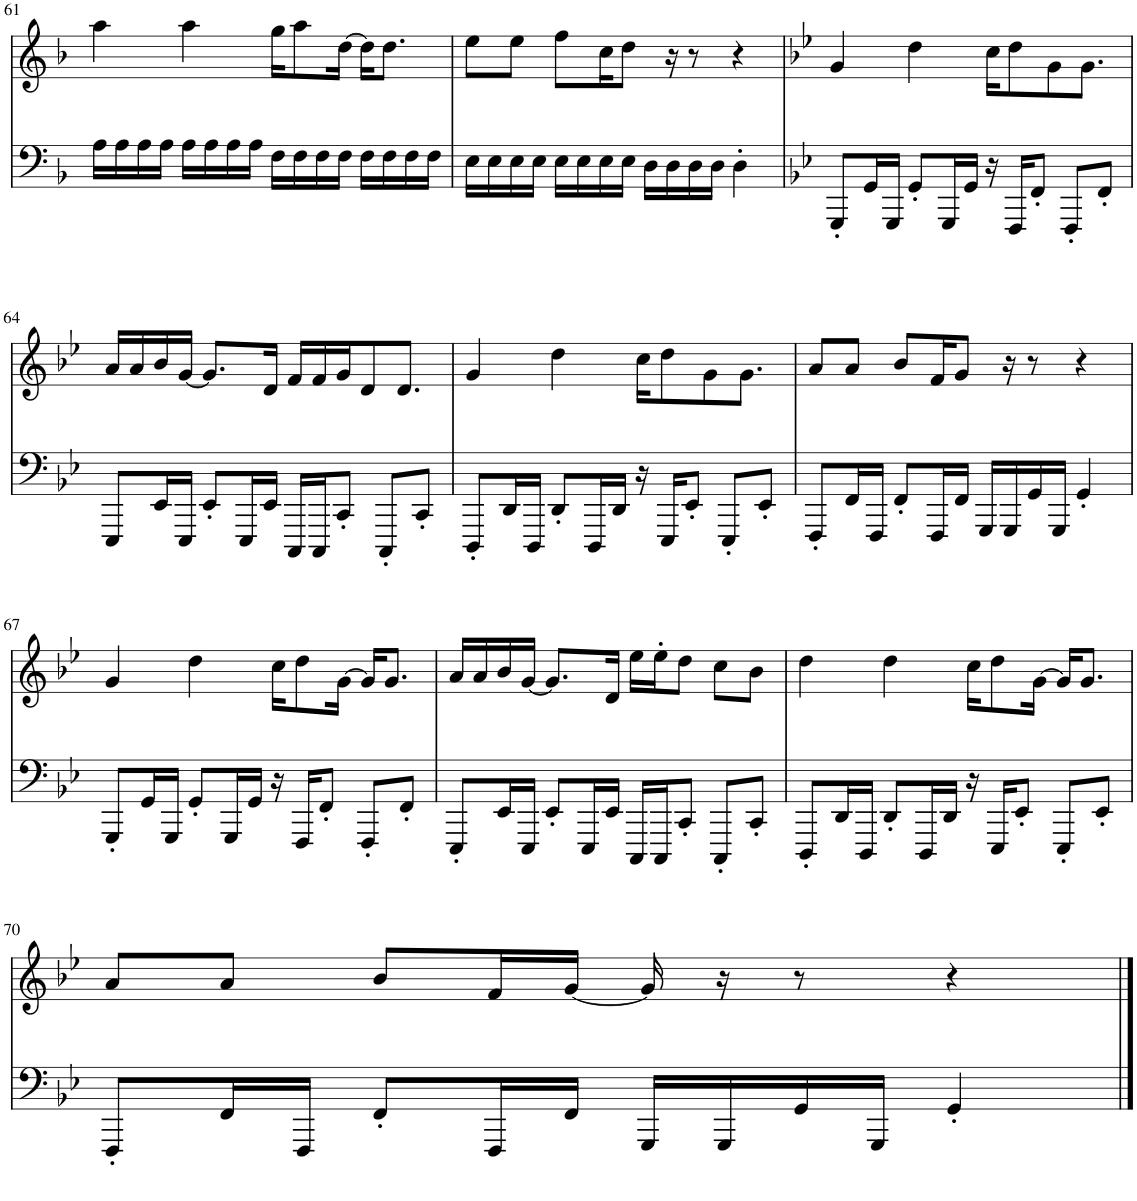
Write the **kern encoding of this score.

**kern	**kern
*part1	*part1
*staff2	*staff1
*I"Piano	*
*I'Pno.	*
!!LO:PB:g=z
*clefF4	*clefG2
*k[b-]	*k[b-]
*M4/4	*M4/4
=61	=61
16A\LL	4aa\
16A\	.
16A\	.
16A\JJ	.
16A\LL	4aa\
16A\	.
16A\	.
16A\JJ	.
16F\LL	16gg\KL
16F\	8aa\
16F\	.
16F\JJ	[16dd\Jk
16F\LL	16dd\KL]
16F\	8.dd\J
16F\	.
16F\JJ	.
=62	=62
16E\LL	8ee\L
16E\	.
16E\	8ee\J
16E\JJ	.
16E\LL	8ff\L
16E\	.
16E\	16cc\K
16E\JJ	8dd\J
16D\LL	.
16D\	16r
16D\	8r
16D\JJ	.
4D'\	4r
=63	=63
*k[b-e-]	*k[b-e-]
8GGG'/L	4g/
16GG/L	.
16GGG/JJ	.
8GG'/L	4dd\
16GGG/L	.
16GG/JJ	.
16r	16cc\KL
16FFF/KL	8dd\
8FF'/J	.
.	8g\
8FFF'/L	.
.	8.g\J
8FF'/J	.
!!LO:LB:g=z
=64	=64
*k[b-e-]	*k[b-e-]
8EEE-/L	16a/LL
.	16a/
16EE-/L	16b-/
16EEE-/JJ	[16g/JJ
8EE-'/L	8.g/L]
16EEE-/L	.
16EE-/JJ	16d/Jk
16CCC/LL	16f/LL
16CCC/J	16f/
8CC'/J	16g/J
.	8d/
8CCC'/L	.
.	8.d/J
8CC'/J	.
=65	=65
8DDD'/L	4g/
16DD/L	.
16DDD/JJ	.
8DD'/L	4dd\
16DDD/L	.
16DD/JJ	.
16r	16cc\KL
16EEE-/KL	8dd\
8EE-'/J	.
.	8g\
8EEE-'/L	.
.	8.g\J
8EE-'/J	.
=66	=66
8FFF'/L	8a/L
16FF/L	8a/J
16FFF/JJ	.
8FF'/L	8b-/L
16FFF/L	16f/K
16FF/JJ	8g/J
16GGG/LL	.
16GGG/	16r
16GG/	8r
16GGG/JJ	.
4GG'/	4r
!!LO:LB:g=z
=67	=67
8GGG'/L	4g/
16GG/L	.
16GGG/JJ	.
8GG'/L	4dd\
16GGG/L	.
16GG/JJ	.
16r	16cc\KL
16FFF/KL	8dd\
8FF'/J	.
.	[16g\Jk
8FFF'/L	16g/KL]
.	8.g/J
8FF'/J	.
=68	=68
8EEE-'/L	16a/LL
.	16a/
16EE-/L	16b-/
16EEE-/JJ	[16g/JJ
8EE-'/L	8.g/L]
16EEE-/L	.
16EE-/JJ	16d/Jk
16CCC/LL	16ee-\LL
16CCC/J	16ee-'\J
8CC'/J	8dd\J
8CCC'/L	8cc\L
8CC'/J	8b-\J
=69	=69
8DDD'/L	4dd\
16DD/L	.
16DDD/JJ	.
8DD'/L	4dd\
16DDD/L	.
16DD/JJ	.
16r	16cc\KL
16EEE-/KL	8dd\
8EE-'/J	.
.	[16g\Jk
8EEE-'/L	16g/KL]
.	8.g/J
8EE-'/J	.
!!LO:LB:g=z
=70	=70
8FFF'/L	8a/L
16FF/L	8a/J
16FFF/JJ	.
8FF'/L	8b-/L
16FFF/L	16f/L
16FF/JJ	[16g/JJ
16GGG/LL	16g/]
16GGG/	16r
16GG/	8r
16GGG/JJ	.
4GG'/	4r
==	==
*-	*-
